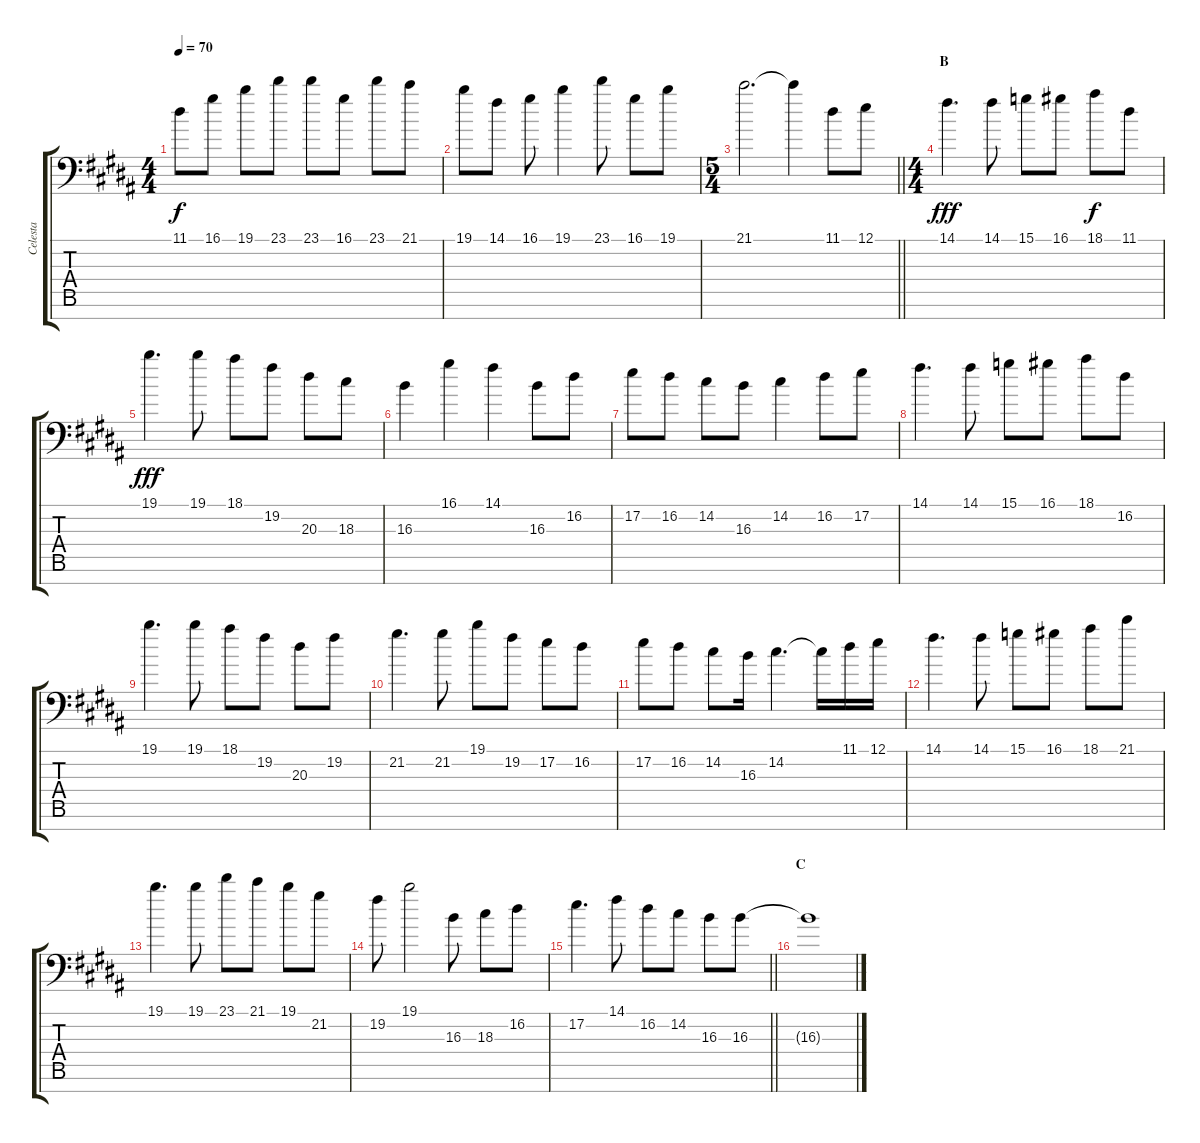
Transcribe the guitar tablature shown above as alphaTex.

\track ("Celesta" "Celesta") {instrument celesta}
\staff {score tabs}
\tuning (E4 B3 G3 D3 A2 E2 C-1) {hide}
\ts (4 4)
\tempo 70
\clef f4
\ks b
11.1{t}.8{dy f} 16.1.8 19.1.8 23.1.8 23.1.8 16.1.8 23.1.8 21.1.8 |
19.1.8 14.1.8 16.1.8 19.1.4 23.1.8 16.1.8 19.1.8 |
\ts (5 4)
\barLineRight lightlight
21.1.2{d volume 5} 21.1{t}.4 11.1.8{volume 14} 12.1.8 |
\ts (4 4)
\section ("" "B")
14.1.4{d dy fff} 14.1.8 15.1.8 16.1.8 18.1.8{dy f} 11.1.8 |
19.1.4{d dy fff} 19.1.8 18.1.8 19.2.8 20.3.8 18.3.8 |
16.3.4 16.1.4 14.1.4 16.3.8 16.2.8 |
17.2.8 16.2.8 14.2.8 16.3.8 14.2.4 16.2.8 17.2.8 |
14.1.4{d} 14.1.8 15.1.8 16.1.8 18.1.8 16.2.8 |
19.1.4{d} 19.1.8 18.1.8 19.2.8 20.3.8 19.2.8 |
21.2.4{d} 21.2.8 19.1.8 19.2.8 17.2.8 16.2.8 |
17.2.8 16.2.8 14.2.8 16.3.16 14.2.4{d} 14.2{t}.16 11.1.16 12.1.16 |
14.1.4{d} 14.1.8 15.1.8 16.1.8 18.1.8 21.1.8 |
19.1.4{d} 19.1.8 23.1.8 21.1.8 19.1.8 21.2.8 |
19.2.8 19.1.2 16.3.8 18.3.8 16.2.8 |
\barLineRight lightlight
17.2.4{d} 14.1.8 16.2.8 14.2.8 16.3.8 16.3.8 |
\section ("" "C")
16.3{t}.1
